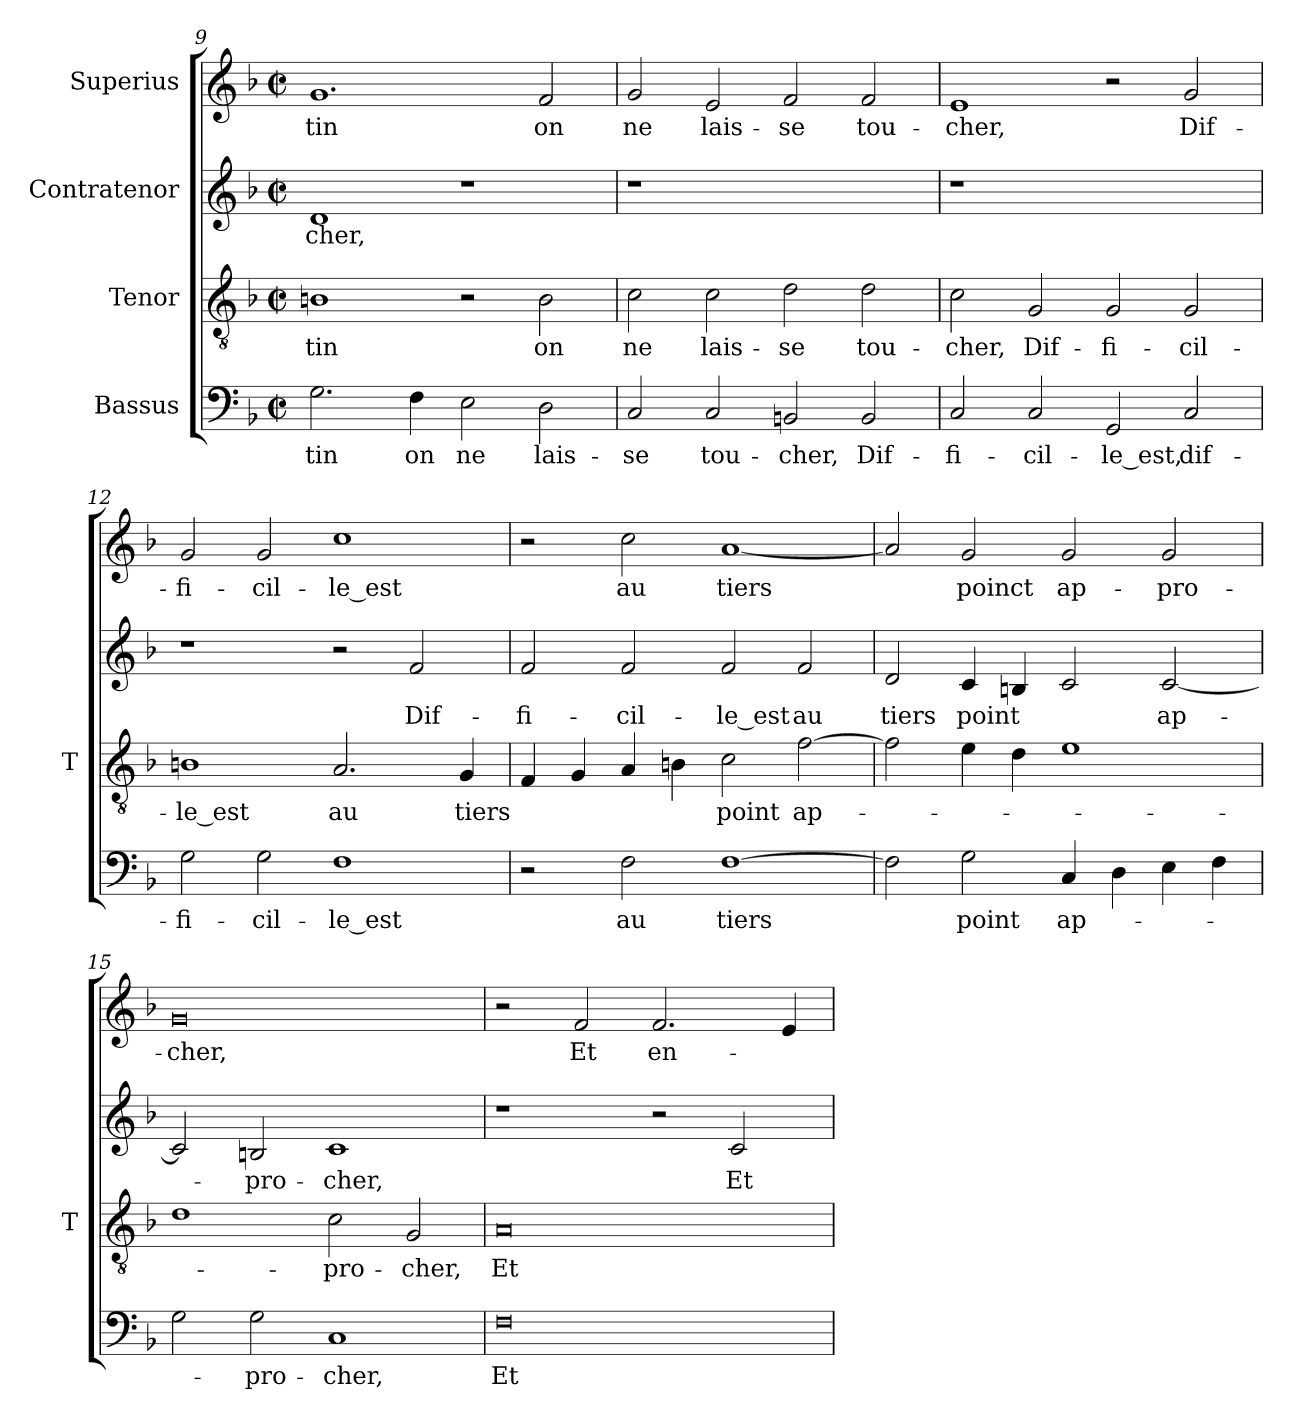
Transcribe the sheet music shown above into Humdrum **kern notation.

**kern	**text	**kern	**text	**kern	**text	**kern	**text
*part4	*part4	*part3	*part3	*part2	*part2	*part1	*part1
*staff4	*staff4	*staff3	*staff3	*staff2	*staff2	*staff1	*staff1
*I"Bassus	*	*I"Tenor	*	*I"Contratenor	*	*I"Superius	*
*	*	*I'T	*	*	*	*	*
*clefF4	*	*clefGv2	*	*clefG2	*	*clefG2	*
*k[b-]	*	*k[b-]	*	*k[b-]	*	*k[b-]	*
*F:	*	*F:	*	*F:	*	*F:	*
*M2/2	*	*M2/2	*	*M2/2	*	*M2/2	*
*met(c|)	*	*met(c|)	*	*met(c|)	*	*met(c|)	*
=9	=9	=9	=9	=9	=9	=9	=9
2.G	-tin	1B	-tin	1d	-cher,	1.g	-tin
4F	-on	.	.	.	.	.	.
2E	-ne	2r	.	1r	.	.	.
2D	lais-	2B	-on	.	.	2f	-on
=10	=10	=10	=10	=10	=10	=10	=10
2C	-se	2c	-ne	1r	.	2g	-ne
2C	tou-	2c	lais-	.	.	2e	lais-
2BB	-cher,	2d	-se	1ryy	.	2f	-se
2BB	Dif-	2d	tou-	.	.	2f	tou-
!!LO:PB:g=z
=11	=11	=11	=11	=11	=11	=11	=11
2C	fi-	2c	-cher,	1r	.	1e	-cher,
2C	cil-	2G	Dif-	.	.	.	.
2GG	-le_est,	2G	fi-	1ryy	.	2r	.
2C	dif-	2G	cil-	.	.	2g	Dif-
=12	=12	=12	=12	=12	=12	=12	=12
2G	fi-	1B	-le_est	1r	.	2g	fi-
2G	cil-	.	.	.	.	2g	cil-
1F	-le_est	2.A	-au	2r	.	1cc	-le_est
.	.	.	.	2f	Dif-	.	.
.	.	4G	-tiers	.	.	.	.
=13	=13	=13	=13	=13	=13	=13	=13
2r	.	4F	.	2f	fi-	2r	.
.	.	4G	.	.	.	.	.
2F	-au	4A	.	2f	cil-	2cc	-au
.	.	4B	.	.	.	.	.
[1F	-tiers	2c	-point	2f	-le_est	[1a	-tiers
.	.	[2f	ap-	2f	-au	.	.
=14	=14	=14	=14	=14	=14	=14	=14
2F]	.	2f]	.	2d	-tiers	2a]	.
2G	-point	4e	.	4c	-point	2g	-poinct
.	.	4d	.	4B	.	.	.
4C	ap-	1e	.	2c	.	2g	ap-
4D	.	.	.	.	.	.	.
4E	.	.	.	[2c	ap-	2g	pro-
4F	.	.	.	.	.	.	.
!!LO:PB:g=z
=15	=15	=15	=15	=15	=15	=15	=15
2G	.	1d	.	2c]	.	0g	-cher,
2G	pro-	.	.	2Bn	pro-	.	.
1C	-cher,	2c	pro-	1c	-cher,	.	.
.	.	2G	-cher,	.	.	.	.
=16	=16	=16	=16	=16	=16	=16	=16
0F	-Et	0A	-Et	1r	.	2r	.
.	.	.	.	.	.	2f	-Et
.	.	.	.	2r	.	2.f	en-
.	.	.	.	2c	-Et	.	.
.	.	.	.	.	.	4e	.
=	=	=	=	=	=	=	=
*-	*-	*-	*-	*-	*-	*-	*-
